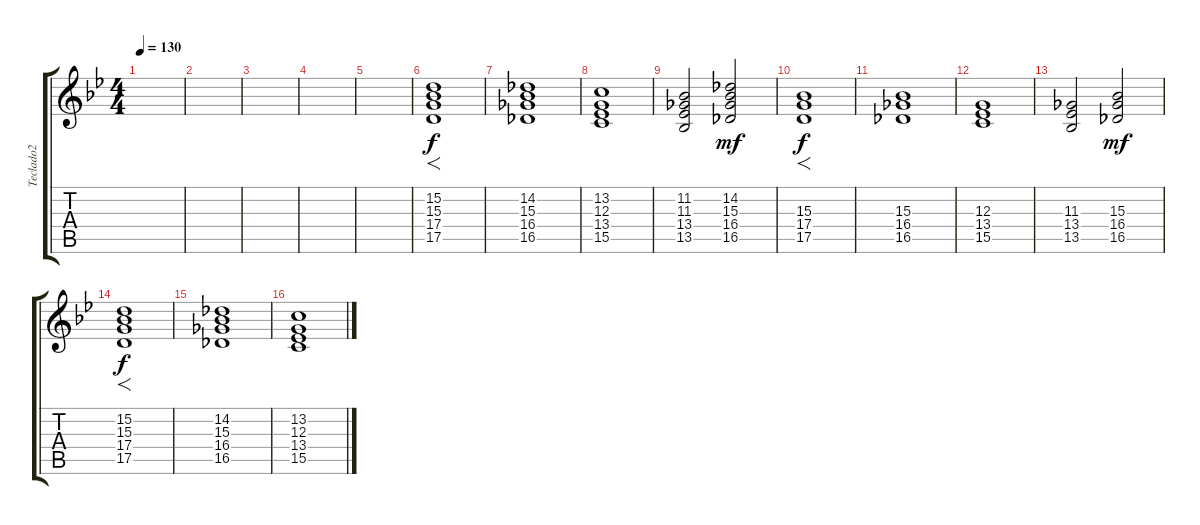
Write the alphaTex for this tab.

\track ("Teclado2" "Teclado2") {instrument choiraahs}
\staff {score tabs}
\tuning (E4 B3 G3 D3 A2 E2) {hide}
\ts (4 4)
\tempo 130
\clef g2
\ks gminor
|
|
|
|
|
(15.2 15.3 17.4 17.5).1{f} |
(14.2 15.3 16.4 16.5).1 |
(13.2 12.3 13.4 15.5).1 |
(11.2 11.3 13.4 13.5).2 (14.2 15.3 16.4 16.5).2{dy mf} |
(15.3 17.4 17.5).1{f dy f volume 7} |
(15.3 16.4 16.5).1 |
(12.3 13.4 15.5).1 |
(11.3 13.4 13.5).2 (15.3 16.4 16.5).2{dy mf} |
(15.2 15.3 17.4 17.5).1{f dy f volume 8} |
(14.2 15.3 16.4 16.5).1 |
(13.2 12.3 13.4 15.5).1
